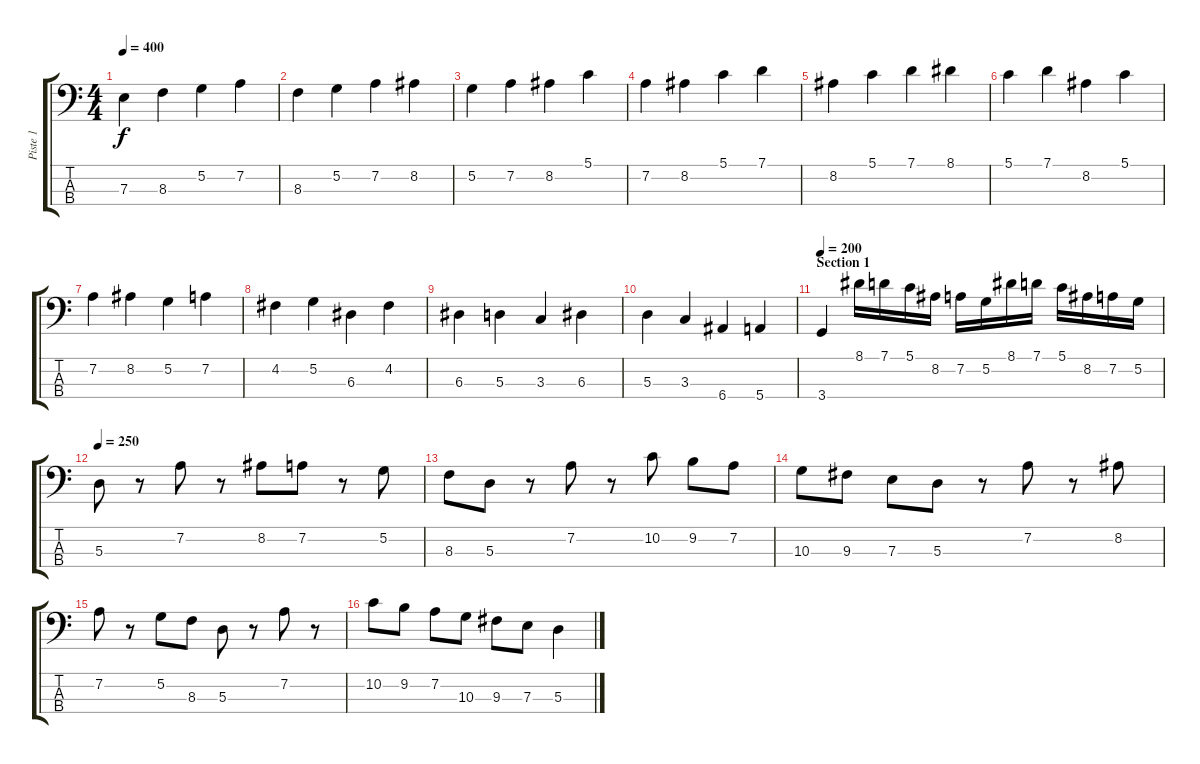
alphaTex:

\track ("Piste 1" "Piste 1") {instrument electricbassfinger}
\staff {score tabs}
\tuning (G2 D2 A1 E1) {hide}
\ts (4 4)
\tempo 400
\clef f4
\ks c
7.3.4{dy f volume 13 balance 8} 8.3.4 5.2.4 7.2.4 |
8.3.4 5.2.4 7.2.4 8.2.4 |
5.2.4 7.2.4 8.2.4 5.1.4 |
7.2.4 8.2.4 5.1.4 7.1.4 |
8.2.4 5.1.4 7.1.4 8.1.4 |
5.1.4 7.1.4 8.2.4 5.1.4 |
7.2.4 8.2.4 5.2.4 7.2.4 |
4.2.4 5.2.4 6.3.4 4.2.4 |
6.3.4 5.3.4 3.3.4 6.3.4 |
5.3.4 3.3.4 6.4.4 5.4.4 |
\section ("" "Section 1")
\tempo 200
3.4.4 8.1.16 7.1.16 5.1.16 8.2.16 7.2.16 5.2.16 8.1.16 7.1.16 5.1.16 8.2.16 7.2.16 5.2.16 |
\tempo 250
5.3.8 r.8 7.2.8 r.8 8.2.8 7.2.8 r.8 5.2.8 |
8.3.8 5.3.8 r.8 7.2.8 r.8 10.2.8 9.2.8 7.2.8 |
10.3.8 9.3.8 7.3.8 5.3.8 r.8 7.2.8 r.8 8.2.8 |
7.2.8 r.8 5.2.8 8.3.8 5.3.8 r.8 7.2.8 r.8 |
10.2.8 9.2.8 7.2.8 10.3.8 9.3.8 7.3.8 5.3.4
